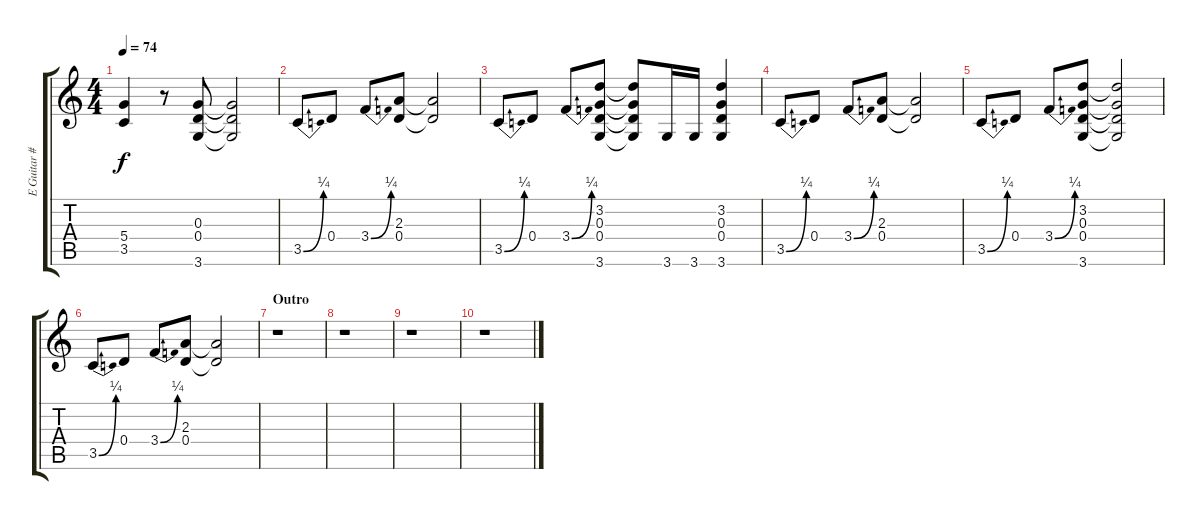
\track ("E Guitar #2" "E Guitar #") {instrument overdrivenguitar}
\staff {score tabs}
\tuning (E4 B3 G3 D3 A2 E2) {hide}
\ts (4 4)
\tempo 74
\clef g2
\ks c
(5.4 3.5).4{dy f} r.8 (0.3 0.4 3.6).8 (0.3{t} 0.4{t} 3.6{t}).2 |
3.5{be (bend 0 0 60 1)}.8 0.4.8 3.4{be (bend 0 0 60 1)}.8 (2.3 0.4).8 (2.3{t} 0.4{t}).2 |
3.5{be (bend 0 0 60 1)}.8 0.4.8 3.4{be (bend 0 0 60 1)}.8 (3.2 0.3 0.4 3.6).8 (3.2{t} 0.3{t} 0.4{t} 3.6{t}).8 3.6.16 3.6.16 (3.2 0.3 0.4 3.6).4 |
3.5{be (bend 0 0 60 1)}.8 0.4.8 3.4{be (bend 0 0 60 1)}.8 (2.3 0.4).8 (2.3{t} 0.4{t}).2 |
3.5{be (bend 0 0 60 1)}.8 0.4.8 3.4{be (bend 0 0 60 1)}.8 (3.2 0.3 0.4 3.6).8 (3.2{t} 0.3{t} 0.4{t} 3.6{t}).2 |
3.5{be (bend 0 0 60 1)}.8 0.4.8 3.4{be (bend 0 0 60 1)}.8 (2.3 0.4).8 (2.3{t} 0.4{t}).2 |
\section ("" "Outro")
r.1 |
r.1 |
r.1 |
r.1
